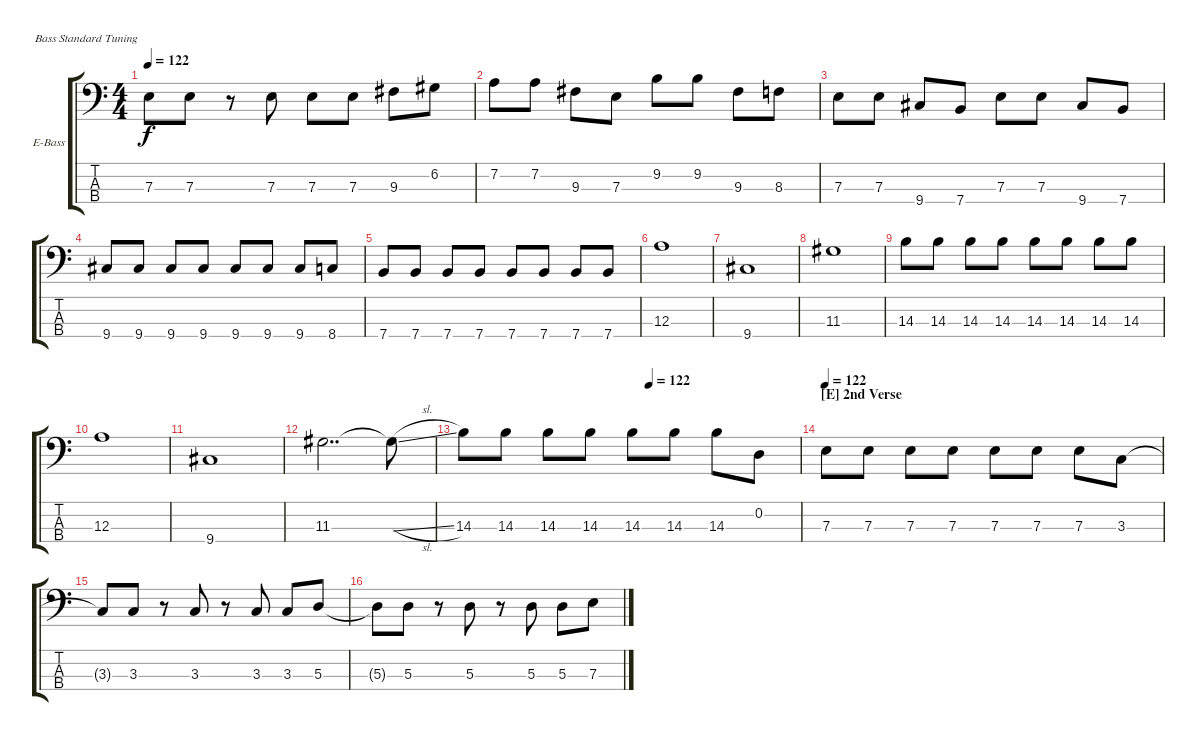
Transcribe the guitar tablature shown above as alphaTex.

\bracketExtendMode groupsimilarinstruments
\firstSystemTrackNameOrientation horizontal
\otherSystemsTrackNameOrientation horizontal
\track ("Gerry McAvoy" "E-Bass") {instrument electricbasspick}
\staff {score tabs}
\tuning (G2 D2 A1 E1)
\ts (4 4)
\tempo 122
\clef f4
\ks c
7.3.8{dy f} 7.3.8 r.8 7.3.8 7.3.8 7.3.8 9.3.8 6.2.8 |
7.2.8 7.2.8 9.3.8 7.3.8 9.2.8 9.2.8 9.3.8 8.3.8 |
7.3.8 7.3.8 9.4.8 7.4.8 7.3.8 7.3.8 9.4.8 7.4.8 |
9.4.8 9.4.8 9.4.8 9.4.8 9.4.8 9.4.8 9.4.8 8.4.8 |
7.4.8 7.4.8 7.4.8 7.4.8 7.4.8 7.4.8 7.4.8 7.4.8 |
12.3.1 |
9.4.1 |
11.3.1 |
14.3.8 14.3.8 14.3.8 14.3.8 14.3.8 14.3.8 14.3.8 14.3.8 |
12.3.1 |
9.4.1 |
11.3.2{dd} 11.3{sl t}.8 |
\tempo (122 0.553846)
14.3.8 14.3.8 14.3.8 14.3.8 14.3.8 14.3.8 14.3.8 0.2.8 |
\section ("E" "2nd Verse")
\tempo 122
7.3.8 7.3.8 7.3.8 7.3.8 7.3.8 7.3.8 7.3.8 3.3.8 |
3.3{t}.8 3.3.8 r.8 3.3.8 r.8 3.3.8 3.3.8 5.3.8 |
5.3{t}.8 5.3.8 r.8 5.3.8 r.8 5.3.8 5.3.8 7.3.8
